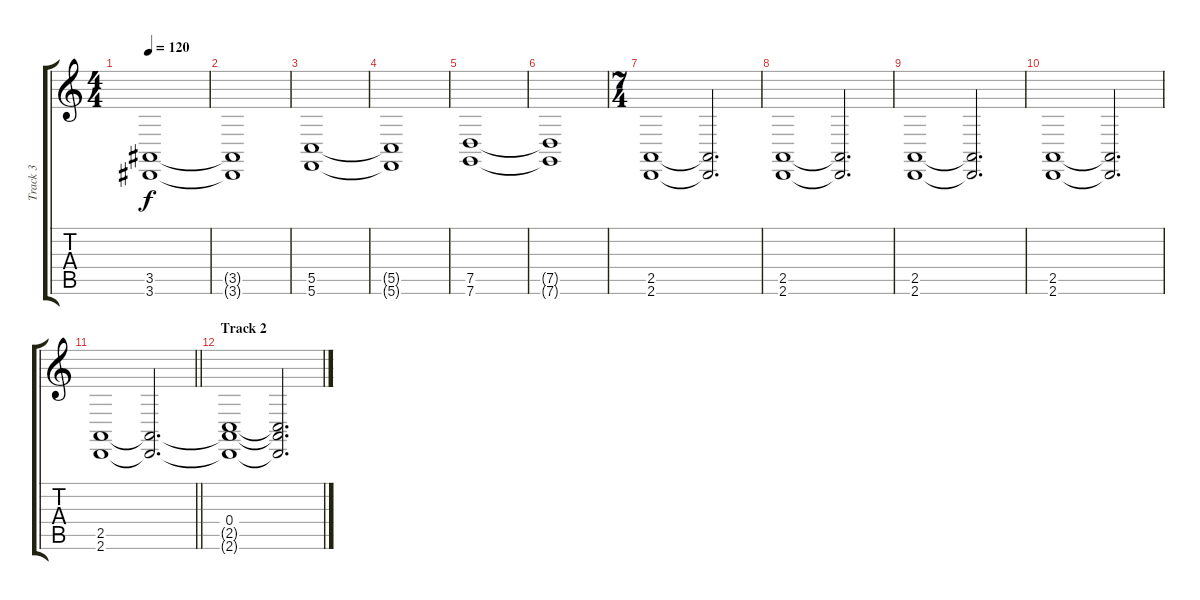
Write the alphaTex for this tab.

\track ("Track 3" "Track 3") {instrument pad2warm}
\staff {score tabs}
\tuning (D4 A3 F3 C3 G2 C2) {hide}
\ts (4 4)
\tempo 120
\clef g2
\ks c
(3.5 3.6).1{dy f} |
(3.5{t} 3.6{t}).1 |
(5.5 5.6).1 |
(5.5{t} 5.6{t}).1 |
(7.5 7.6).1 |
(7.5{t} 7.6{t}).1 |
\ts (7 4)
(2.5 2.6).1 (2.5{t} 2.6{t}).2{d} |
(2.5 2.6).1 (2.5{t} 2.6{t}).2{d} |
(2.5 2.6).1 (2.5{t} 2.6{t}).2{d} |
(2.5 2.6).1 (2.5{t} 2.6{t}).2{d} |
\barLineRight lightlight
(2.5 2.6).1 (2.5{t} 2.6{t}).2{d} |
\section ("" "Track 2")
(0.4 2.5{t} 2.6{t}).1{volume 0} (0.4{t} 2.5{t} 2.6{t}).2{d}
